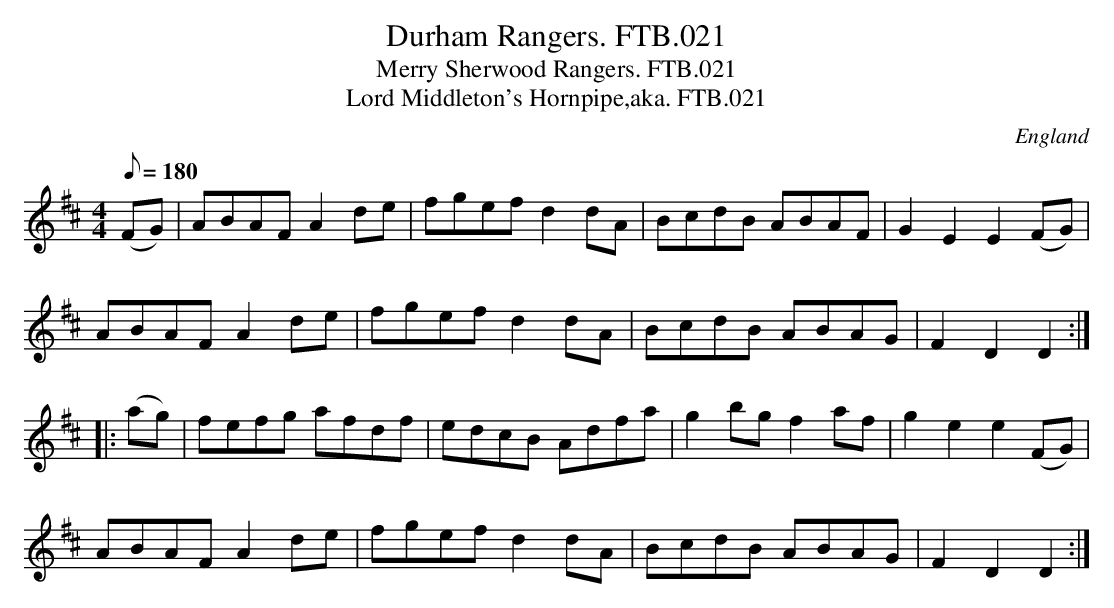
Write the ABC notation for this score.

X:1
T:Durham Rangers. FTB.021
T:Merry Sherwood Rangers. FTB.021
T:Lord Middleton's Hornpipe,aka. FTB.021
M:4/4
L:1/8
Q:180
O:England
K:D major
(FG)|ABAFA2de|fgefd2dA|BcdB ABAF|G2E2E2(FG)|
ABAFA2de|fgefd2dA|BcdB ABAG|F2D2D2:|
|:(ag)|fefg afdf|edcB Adfa|g2bgf2af|g2e2e2(FG)|
ABAFA2de|fgefd2dA|BcdB ABAG|F2D2D2:|
